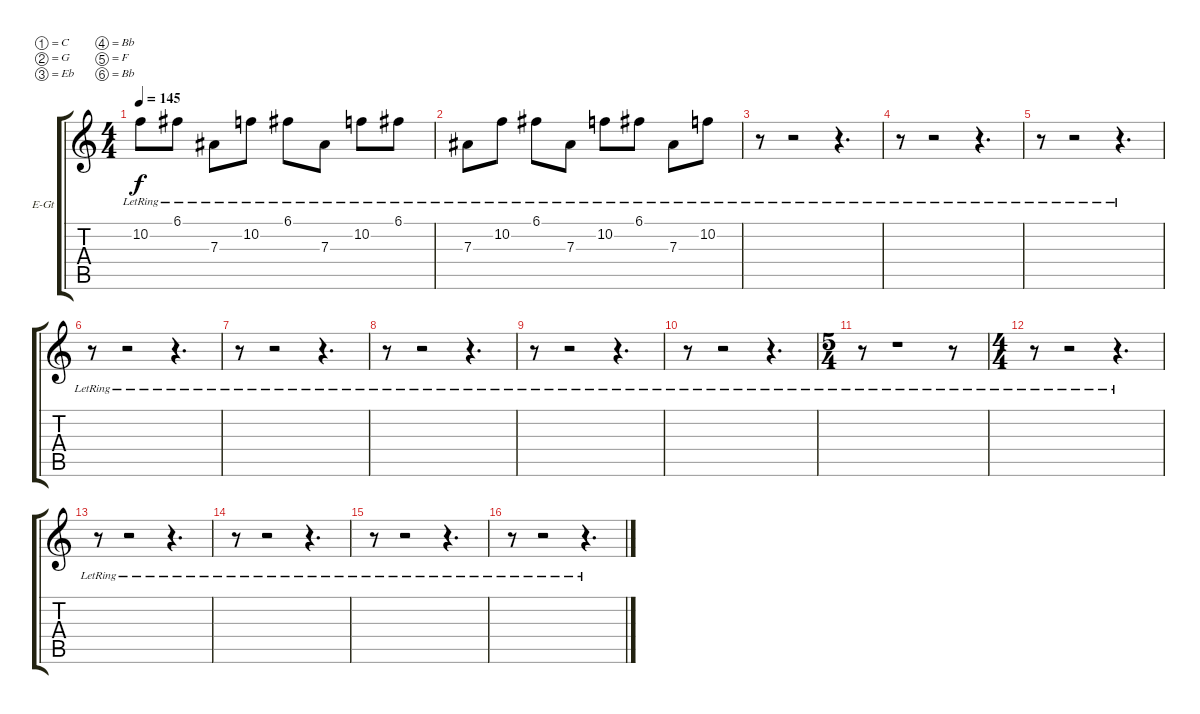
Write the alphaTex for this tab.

\bracketExtendMode groupsimilarinstruments
\firstSystemTrackNameOrientation horizontal
\otherSystemsTrackNameOrientation horizontal
\track ("Clean gtr" "E-Gt") {instrument electricguitarclean}
\staff {score tabs}
\tuning (C4 G3 Eb3 Bb2 F2 Bb1)
\ts (4 4)
\tempo 145
\clef g2
\ks c
10.2{lr}.8{dy f} 6.1{lr}.8 7.3{lr}.8 10.2{lr}.8 6.1{lr}.8 7.3{lr}.8 10.2{lr}.8 6.1{lr}.8 |
7.3{lr}.8 10.2{lr}.8 6.1{lr}.8 7.3{lr}.8 10.2{lr}.8 6.1{lr}.8 7.3{lr}.8 10.2{lr}.8 |
r.8 r.2 r.4{d} |
r.8 r.2 r.4{d} |
r.8 r.2 r.4{d} |
r.8 r.2 r.4{d} |
r.8 r.2 r.4{d} |
r.8 r.2 r.4{d} |
r.8 r.2 r.4{d} |
r.8 r.2 r.4{d} |
\ts (5 4)
\beaming (8 6 4)
r.8 r.1 r.8 |
\ts (4 4)
\beaming (8 2 2 2 2)
r.8 r.2 r.4{d} |
r.8 r.2 r.4{d} |
r.8 r.2 r.4{d} |
r.8 r.2 r.4{d} |
r.8 r.2 r.4{d}
